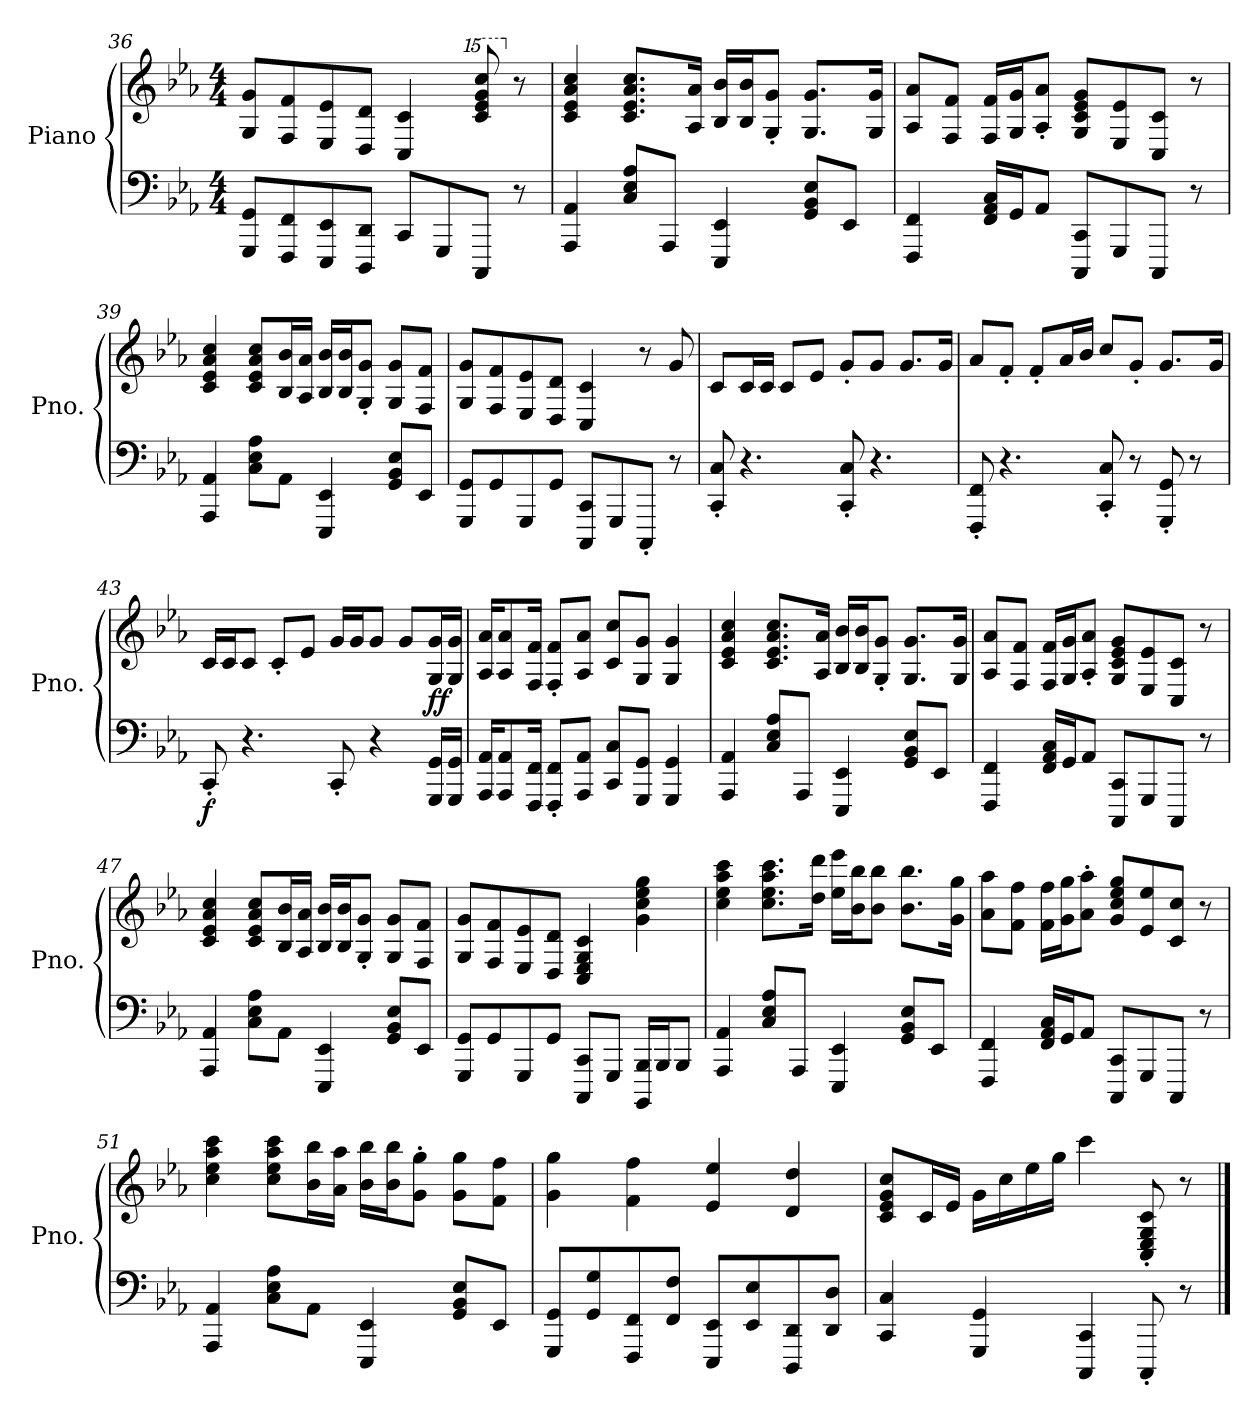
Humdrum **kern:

**kern	**kern	**dynam
*part1	*part1	*part1
*staff2	*staff1	*staff1/2
*I"Piano	*	*
*I'Pno.	*	*
!!LO:LB:g=z
*clefF4	*clefG2	*
*k[b-e-a-]	*k[b-e-a-]	*
*M4/4	*M4/4	*
=36	=36	=36
8GGG/ 8GG/L	8G/ 8g/L	.
8FFF/ 8FF/	8F/ 8f/	.
8EEE-/ 8EE-/	8E-/ 8e-/	.
8DDD/ 8DD/J	8D/ 8d/J	.
8CC/L	4C/ 4c/	.
8GGG/	.	.
*	*15ma	*
8CCC/J	8ccc/ 8eee-/ 8ggg/ 8cccc/	.
*	*X15ma	*
8r	8r	.
=37	=37	=37
4AAA-/ 4AA-/	4c/ 4e-/ 4a-/ 4cc/	.
8C/ 8E-/ 8A-/L	8.c/ 8.e-/ 8.a-/ 8.cc/L	.
8AAA-/J	.	.
.	16A-/ 16a-/Jk	.
4EEE-/ 4EE-/	16B-/ 16b-/LL	.
.	16B-/ 16b-/J	.
.	8G/' 8g/'J	.
8GG/ 8BB-/ 8E-/L	8.G/ 8.g/L	.
8EE-/J	.	.
.	16G/ 16g/Jk	.
=38	=38	=38
4FFF/ 4FF/	8A-/ 8a-/L	.
.	8F/ 8f/J	.
16FF/ 16AA-/ 16C/LL	16F/ 16f/LL	.
16GG/J	16G/ 16g/J	.
8AA-/J	8A-/' 8a-/'J	.
8CCC/ 8CC/L	8G/ 8c/ 8e-/ 8g/L	.
8GGG/	8E-/ 8e-/	.
8CCC/J	8C/ 8c/J	.
8r	8r	.
!!LO:LB:g=z
=39	=39	=39
4AAA-/ 4AA-/	4c/ 4e-/ 4a-/ 4cc/	.
8C\ 8E-\ 8A-\L	8c/ 8e-/ 8a-/ 8cc/L	.
8AA-\J	16B-/ 16b-/L	.
.	16A-/ 16a-/JJ	.
4EEE-/ 4EE-/	16B-/ 16b-/LL	.
.	16B-/ 16b-/J	.
.	8G/' 8g/'J	.
8GG/ 8BB-/ 8E-/L	8G/ 8g/L	.
8EE-/J	8F/ 8f/J	.
=40	=40	=40
8GGG/ 8GG/L	8G/ 8g/L	.
8GG/	8F/ 8f/	.
8GGG/	8E-/ 8e-/	.
8GG/J	8D/ 8d/J	.
8CCC/ 8CC/L	4C/ 4c/	.
8GGG/	.	.
8CCC'/J	8r	.
8r	8g/	.
=41	=41	=41
8CC/' 8C/'	8c/L	.
4.r	16c/L	.
.	16c/JJ	.
.	8c/L	.
.	8e-/J	.
8CC/' 8C/'	8g'/L	.
4.r	8g/J	.
.	8.g/L	.
.	16g/Jk	.
!!LO:LB:g=z
=42	=42	=42
8FFF/' 8FF/'	8a-/L	.
4.r	8f'/J	.
.	8f'/L	.
.	16a-/L	.
.	16b-/JJ	.
8CC/' 8C/'	8cc/L	.
8r	8g'/J	.
8GGG/' 8GG/'	8.g/L	.
8r	.	.
.	16g/Jk	.
=43	=43	=43
!	!	!LO:DY:b=2
8CC'/	16c/LL	f
.	16c/J	.
4.r	8c/J	.
.	8c'/L	.
.	8e-/J	.
8CC'/	16g/LL	.
.	16g/J	.
4r	8g/J	.
.	8g/L	.
!	!	!LO:DY:b
16GGG/ 16GG/LL	16G/ 16g/L	ff
16GGG/ 16GG/JJ	16G/ 16g/JJ	.
=44	=44	=44
16AAA-/ 16AA-/KL	16A-/ 16a-/KL	.
8AAA-/ 8AA-/	8A-/ 8a-/	.
16FFF/ 16FF/Jk	16F/ 16f/Jk	.
8FFF/' 8FF/'L	8F/' 8f/'L	.
8AAA-/ 8AA-/J	8A-/ 8a-/J	.
8CC/ 8C/L	8c/ 8cc/L	.
8GGG/ 8GG/J	8G/ 8g/J	.
4GGG/ 4GG/	4G/ 4g/	.
!!LO:LB:g=z
=45	=45	=45
4AAA-/ 4AA-/	4c/ 4e-/ 4a-/ 4cc/	.
8C/ 8E-/ 8A-/L	8.c/ 8.e-/ 8.a-/ 8.cc/L	.
8AAA-/J	.	.
.	16A-/ 16a-/Jk	.
4EEE-/ 4EE-/	16B-/ 16b-/LL	.
.	16B-/ 16b-/J	.
.	8G/' 8g/'J	.
8GG/ 8BB-/ 8E-/L	8.G/ 8.g/L	.
8EE-/J	.	.
.	16G/ 16g/Jk	.
=46	=46	=46
4FFF/ 4FF/	8A-/ 8a-/L	.
.	8F/ 8f/J	.
16FF/ 16AA-/ 16C/LL	16F/ 16f/LL	.
16GG/J	16G/ 16g/J	.
8AA-/J	8A-/' 8a-/'J	.
8CCC/ 8CC/L	8G/ 8c/ 8e-/ 8g/L	.
8GGG/	8E-/ 8e-/	.
8CCC/J	8C/ 8c/J	.
8r	8r	.
=47	=47	=47
4AAA-/ 4AA-/	4c/ 4e-/ 4a-/ 4cc/	.
8C\ 8E-\ 8A-\L	8c/ 8e-/ 8a-/ 8cc/L	.
8AA-\J	16B-/ 16b-/L	.
.	16A-/ 16a-/JJ	.
4EEE-/ 4EE-/	16B-/ 16b-/LL	.
.	16B-/ 16b-/J	.
.	8G/' 8g/'J	.
8GG/ 8BB-/ 8E-/L	8G/ 8g/L	.
8EE-/J	8F/ 8f/J	.
!!LO:LB:g=z
=48	=48	=48
8GGG/ 8GG/L	8G/ 8g/L	.
8GG/	8F/ 8f/	.
8GGG/	8E-/ 8e-/	.
8GG/J	8D/ 8d/J	.
8CCC/ 8CC/L	4C/ 4E-/ 4G/ 4c/	.
8GGG/J	.	.
16BBBB-/ 16BBB-/LL	4g\ 4cc\ 4ee-\ 4gg\	.
16BBB-/J	.	.
8BBB-/J	.	.
=49	=49	=49
4AAA-/ 4AA-/	4cc\ 4ee-\ 4aa-\ 4ccc\	.
8C/ 8E-/ 8A-/L	8.cc\ 8.ee-\ 8.aa-\ 8.ccc\L	.
8AAA-/J	.	.
.	16dd\ 16ddd\Jk	.
4EEE-/ 4EE-/	16ee-\ 16eee-\LL	.
.	16b-\ 16bb-\J	.
.	8b-\ 8bb-\J	.
8GG/ 8BB-/ 8E-/L	8.b-\ 8.bb-\L	.
8EE-/J	.	.
.	16g\ 16gg\Jk	.
=50	=50	=50
4FFF/ 4FF/	8a-\ 8aa-\L	.
.	8f\ 8ff\J	.
16FF/ 16AA-/ 16C/LL	16f\ 16ff\LL	.
16GG/J	16g\ 16gg\J	.
8AA-/J	8a-\' 8aa-\'J	.
8CCC/ 8CC/L	8g/ 8cc/ 8ee-/ 8gg/L	.
8GGG/	8e-/ 8ee-/	.
8CCC/J	8c/ 8cc/J	.
8r	8r	.
!!LO:PB:g=z
=51	=51	=51
4AAA-/ 4AA-/	4cc\ 4ee-\ 4aa-\ 4ccc\	.
8C\ 8E-\ 8A-\L	8cc\ 8ee-\ 8aa-\ 8ccc\L	.
8AA-\J	16b-\ 16bb-\L	.
.	16a-\ 16aa-\JJ	.
4EEE-/ 4EE-/	16b-\ 16bb-\LL	.
.	16b-\ 16bb-\J	.
.	8g\' 8gg\'J	.
8GG/ 8BB-/ 8E-/L	8g\ 8gg\L	.
8EE-/J	8f\ 8ff\J	.
=52	=52	=52
8GGG/ 8GG/L	4g\ 4gg\	.
8GG/ 8G/	.	.
8FFF/ 8FF/	4f\ 4ff\	.
8FF/ 8F/J	.	.
8EEE-/ 8EE-/L	4e-/ 4ee-/	.
8EE-/ 8E-/	.	.
8DDD/ 8DD/	4d/ 4dd/	.
8DD/ 8D/J	.	.
=53	=53	=53
4CC/ 4C/	8c/ 8e-/ 8g/ 8cc/L	.
.	16c/L	.
.	16e-/JJ	.
4GGG/ 4GG/	16g\LL	.
.	16cc\	.
.	16ee-\	.
.	16gg\JJ	.
4CCC/ 4CC/	4ccc\	.
8CCC'/	8C/' 8E-/' 8G/' 8c/'	.
8r	8r	.
==	==	==
*-	*-	*-
